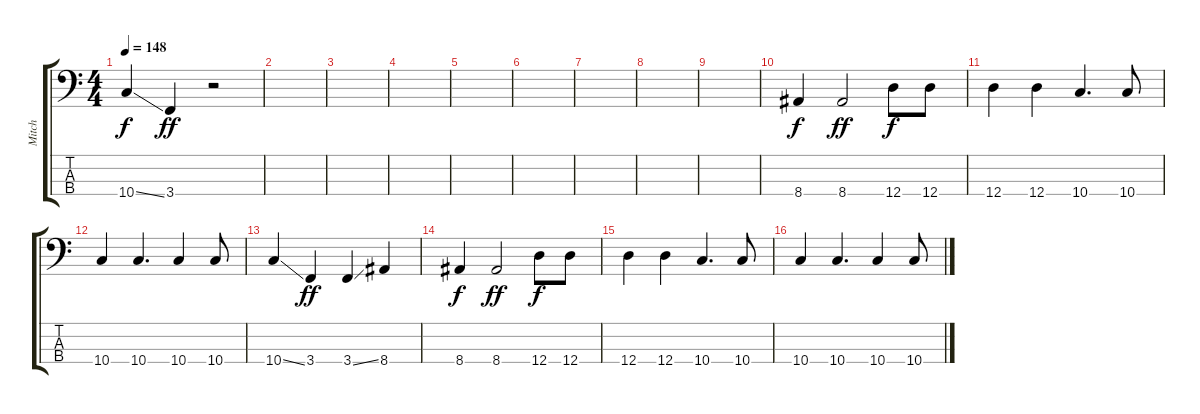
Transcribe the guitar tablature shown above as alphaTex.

\track ("Mitch" "Mitch") {instrument electricbassfinger}
\staff {score tabs}
\tuning (G2 D2 A1 D1) {hide}
\ts (4 4)
\tempo 148
\clef f4
\ks c
10.4{ss}.4{dy f} 3.4.4{dy ff} r.2 |
|
|
|
|
|
|
|
|
8.4.4{dy f} 8.4.2{dy ff} 12.4.8{dy f} 12.4.8 |
12.4.4 12.4.4 10.4.4{d} 10.4.8 |
10.4.4 10.4.4{d} 10.4.4 10.4.8 |
10.4{ss}.4 3.4.4{dy ff} 3.4{ss}.4 8.4.4 |
8.4.4{dy f} 8.4.2{dy ff} 12.4.8{dy f} 12.4.8 |
12.4.4 12.4.4 10.4.4{d} 10.4.8 |
10.4.4 10.4.4{d} 10.4.4 10.4.8
